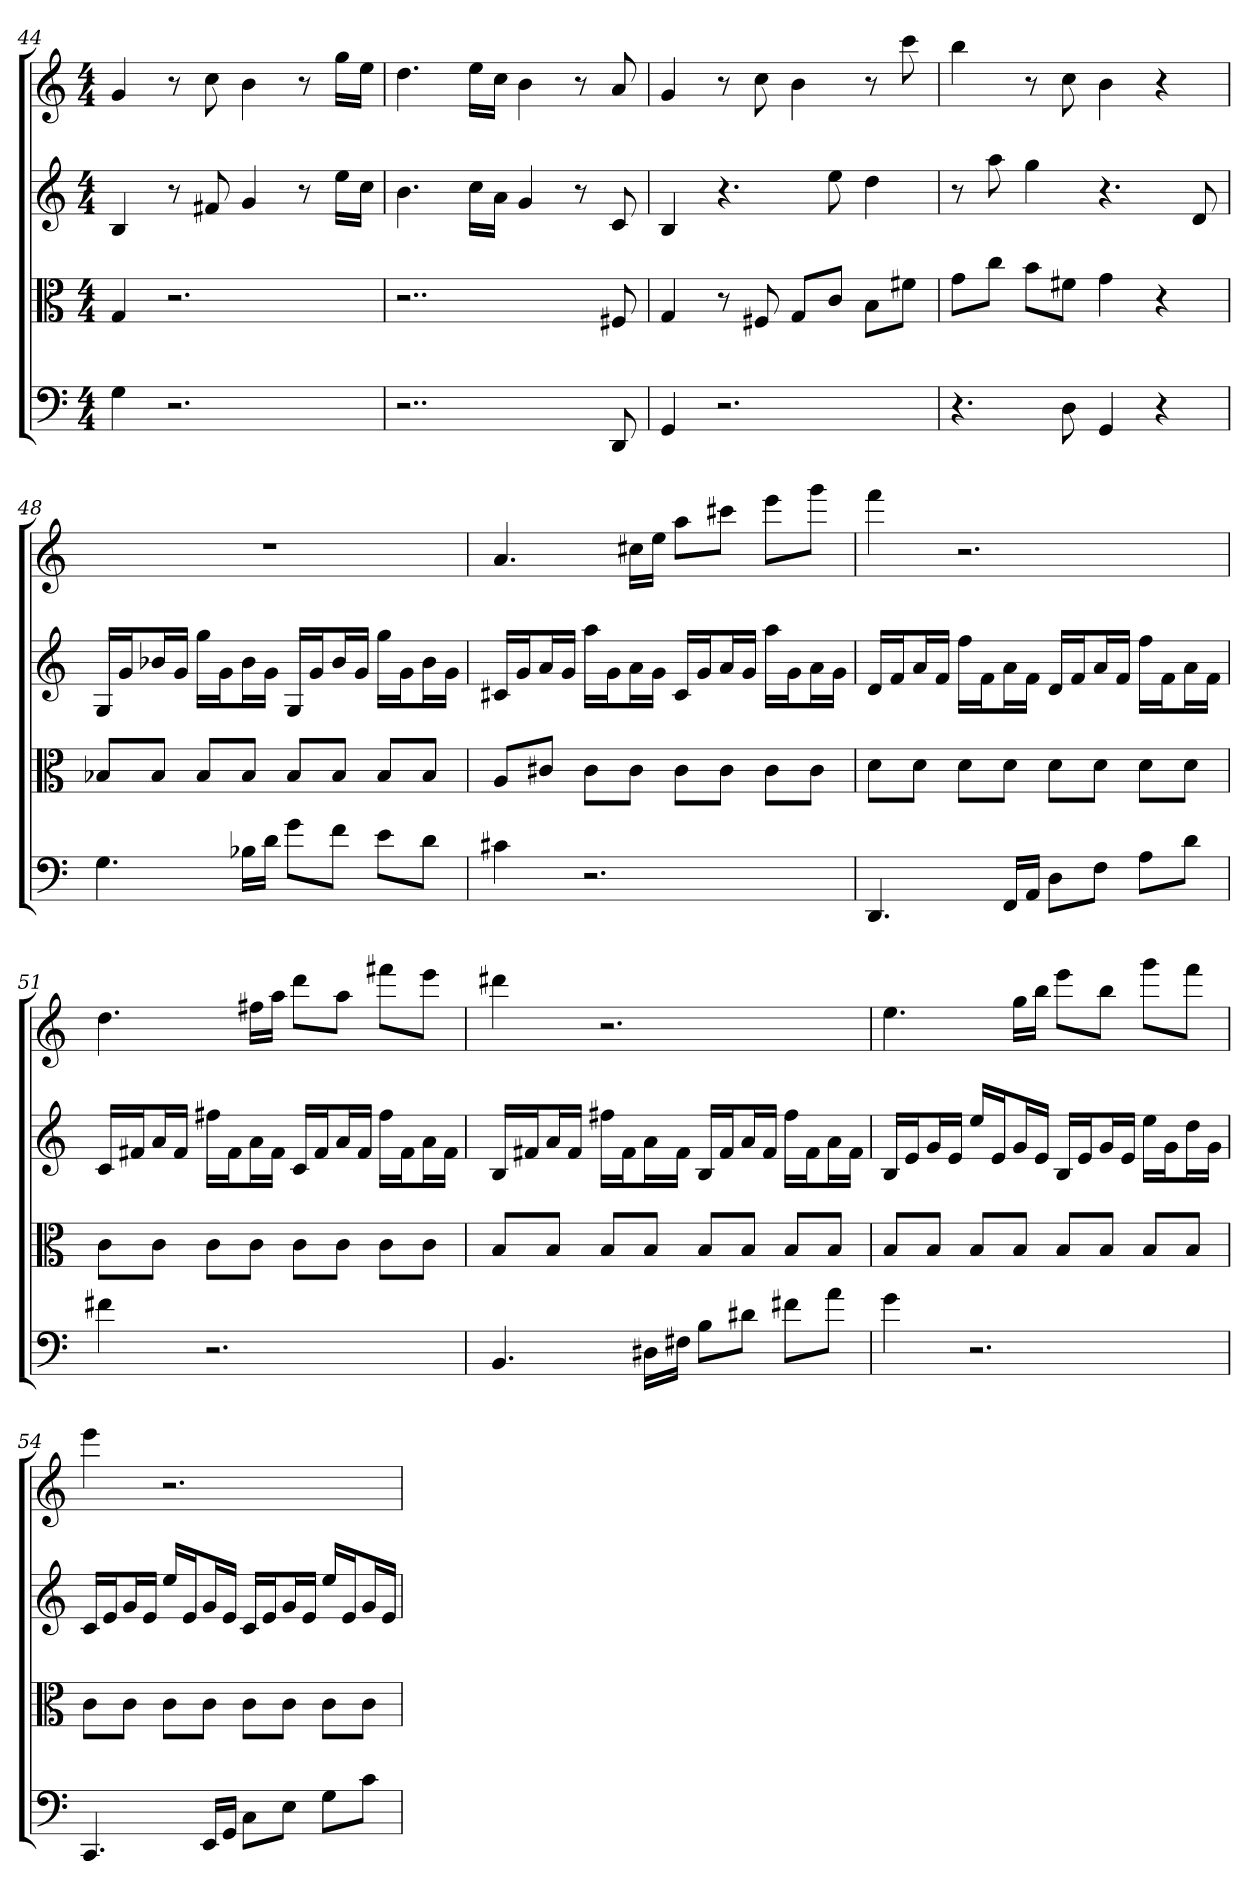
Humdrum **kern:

**kern	**kern	**kern	**kern
*part4	*part3	*part2	*part1
*staff4	*staff3	*staff2	*staff1
*clefF4	*clefC3	*clefG2	*clefG2
*k[]	*k[]	*k[]	*k[]
*C:	*C:	*C:	*C:
*M4/4	*M4/4	*M4/4	*M4/4
=44	=44	=44	=44
4G	4G	4B	4g
2.r	2.r	8r	8r
.	.	8f#X	8cc
.	.	4g	4b
.	.	8r	8r
.	.	16ee\LL	16gg\LL
.	.	16cc\JJ	16ee\JJ
=45	=45	=45	=45
2..r	2..r	4.b	4.dd
.	.	16cc\LL	16ee\LL
.	.	16a\JJ	16cc\JJ
.	.	4g	4b
.	.	8r	8r
8DD	8F#X	8c	8a
=46	=46	=46	=46
4GG	4G	4B	4g
2.r	8r	4.r	8r
.	8F#X	.	8cc
.	8G/L	.	4b
.	8c/J	8ee	.
.	8B\L	4dd	8r
.	8f#X\J	.	8ccc
=47	=47	=47	=47
4.r	8g\L	8r	4bb
.	8cc\J	8aa	.
.	8b\L	4gg	8r
8D	8f#X\J	.	8cc
4GG	4g	4.r	4b
4r	4r	.	4r
.	.	8d	.
=48	=48	=48	=48
4.G	8B-X/L	16G/LL	1r
.	.	16g/J	.
.	8B-/J	16b-X/L	.
.	.	16g/JJ	.
.	8B-/L	16gg\LL	.
.	.	16g\J	.
16B-X\LL	8B-/J	16b-\L	.
16d\JJ	.	16g\JJ	.
8g\L	8B-/L	16G/LL	.
.	.	16g/J	.
8f\J	8B-/J	16b-/L	.
.	.	16g/JJ	.
8e\L	8B-/L	16gg\LL	.
.	.	16g\J	.
8d\J	8B-/J	16b-\L	.
.	.	16g\JJ	.
=49	=49	=49	=49
4c#X	8A/L	16c#X/LL	4.a
.	.	16g/J	.
.	8c#X/J	16a/L	.
.	.	16g/JJ	.
2.r	8c#\L	16aa\LL	.
.	.	16g\J	.
.	8c#\J	16a\L	16cc#X\LL
.	.	16g\JJ	16ee\JJ
.	8c#\L	16c#/LL	8aa\L
.	.	16g/J	.
.	8c#\J	16a/L	8ccc#X\J
.	.	16g/JJ	.
.	8c#\L	16aa\LL	8eee\L
.	.	16g\J	.
.	8c#\J	16a\L	8ggg\J
.	.	16g\JJ	.
=50	=50	=50	=50
4.DD	8d\L	16d/LL	4fff
.	.	16f/J	.
.	8d\J	16a/L	.
.	.	16f/JJ	.
.	8d\L	16ff\LL	2.r
.	.	16f\J	.
16FF/LL	8d\J	16a\L	.
16AA/JJ	.	16f\JJ	.
8D\L	8d\L	16d/LL	.
.	.	16f/J	.
8F\J	8d\J	16a/L	.
.	.	16f/JJ	.
8A\L	8d\L	16ff\LL	.
.	.	16f\J	.
8d\J	8d\J	16a\L	.
.	.	16f\JJ	.
=51	=51	=51	=51
4f#X	8c\L	16c/LL	4.dd
.	.	16f#X/J	.
.	8c\J	16a/L	.
.	.	16f#/JJ	.
2.r	8c\L	16ff#X\LL	.
.	.	16f#\J	.
.	8c\J	16a\L	16ff#X\LL
.	.	16f#\JJ	16aa\JJ
.	8c\L	16c/LL	8ddd\L
.	.	16f#/J	.
.	8c\J	16a/L	8aa\J
.	.	16f#/JJ	.
.	8c\L	16ff#\LL	8fff#X\L
.	.	16f#\J	.
.	8c\J	16a\L	8eee\J
.	.	16f#\JJ	.
=52	=52	=52	=52
4.BB	8B/L	16B/LL	4ddd#X
.	.	16f#X/J	.
.	8B/J	16a/L	.
.	.	16f#/JJ	.
.	8B/L	16ff#X\LL	2.r
.	.	16f#\J	.
16D#X\LL	8B/J	16a\L	.
16F#X\JJ	.	16f#\JJ	.
8B\L	8B/L	16B/LL	.
.	.	16f#/J	.
8d#X\J	8B/J	16a/L	.
.	.	16f#/JJ	.
8f#X\L	8B/L	16ff#\LL	.
.	.	16f#\J	.
8a\J	8B/J	16a\L	.
.	.	16f#\JJ	.
=53	=53	=53	=53
4g	8B/L	16B/LL	4.ee
.	.	16e/J	.
.	8B/J	16g/L	.
.	.	16e/JJ	.
2.r	8B/L	16ee/LL	.
.	.	16e/J	.
.	8B/J	16g/L	16gg\LL
.	.	16e/JJ	16bb\JJ
.	8B/L	16B/LL	8eee\L
.	.	16e/J	.
.	8B/J	16g/L	8bb\J
.	.	16e/JJ	.
.	8B/L	16ee\LL	8ggg\L
.	.	16g\J	.
.	8B/J	16dd\L	8fff\J
.	.	16g\JJ	.
=54	=54	=54	=54
4.CC	8c\L	16c/LL	4eee
.	.	16e/J	.
.	8c\J	16g/L	.
.	.	16e/JJ	.
.	8c\L	16ee/LL	2.r
.	.	16e/J	.
16EE/LL	8c\J	16g/L	.
16GG/JJ	.	16e/JJ	.
8C\L	8c\L	16c/LL	.
.	.	16e/J	.
8E\J	8c\J	16g/L	.
.	.	16e/JJ	.
8G\L	8c\L	16ee/LL	.
.	.	16e/J	.
8c\J	8c\J	16g/L	.
.	.	16e/JJ	.
=	=	=	=
*-	*-	*-	*-
